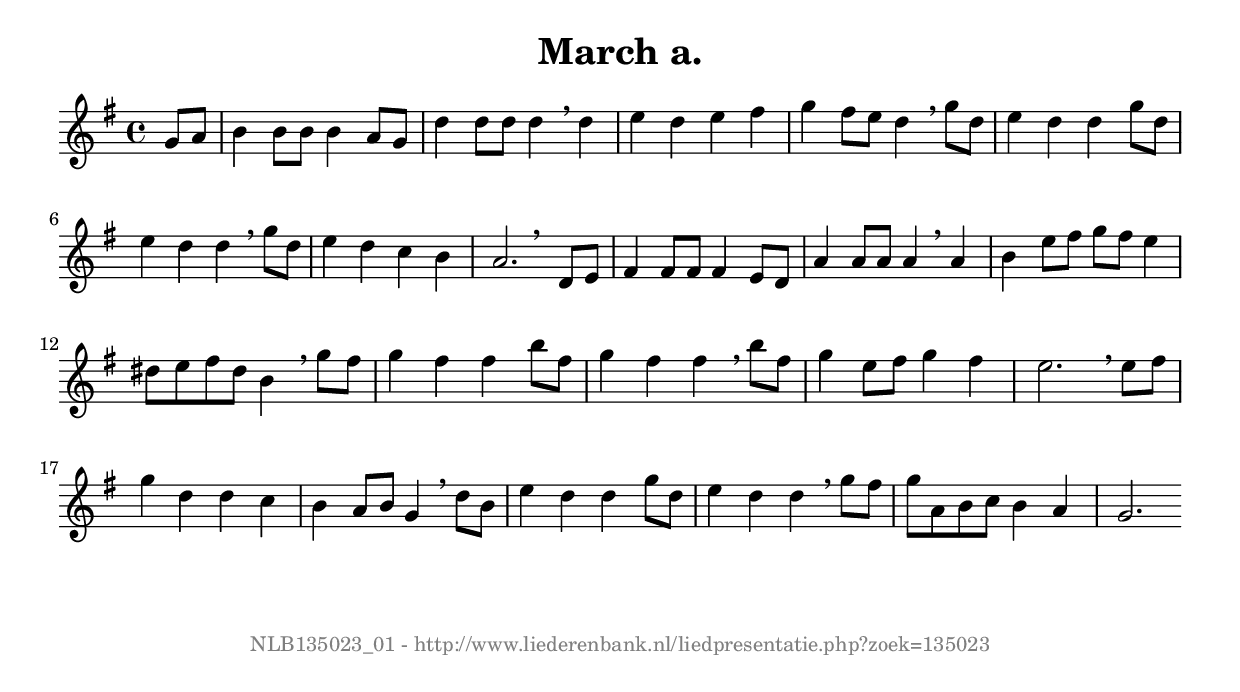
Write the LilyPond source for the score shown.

%
% produced by wce2krn 1.64 (7 June 2014)
%
\version"2.16"
#(append! paper-alist '(("long" . (cons (* 210 mm) (* 2000 mm)))))
#(set-default-paper-size "long")
sb = {\breathe}
mBreak = {\breathe }
bBreak = {\breathe }
x = {\once\override NoteHead #'style = #'cross }
gl=\glissando
itime={\override Staff.TimeSignature #'stencil = ##f }
ficta = {\once\set suggestAccidentals = ##t}
fine = {\once\override Score.RehearsalMark #'self-alignment-X = #1 \mark \markup {\italic{Fine}}}
dc = {\once\override Score.RehearsalMark #'self-alignment-X = #1 \mark \markup {\italic{D.C.}}}
dcf = {\once\override Score.RehearsalMark #'self-alignment-X = #1 \mark \markup {\italic{D.C. al Fine}}}
dcc = {\once\override Score.RehearsalMark #'self-alignment-X = #1 \mark \markup {\italic{D.C. al Coda}}}
ds = {\once\override Score.RehearsalMark #'self-alignment-X = #1 \mark \markup {\italic{D.S.}}}
dsf = {\once\override Score.RehearsalMark #'self-alignment-X = #1 \mark \markup {\italic{D.S. al Fine}}}
dsc = {\once\override Score.RehearsalMark #'self-alignment-X = #1 \mark \markup {\italic{D.S. al Coda}}}
pv = {\set Score.repeatCommands = #'((volta "1"))}
sv = {\set Score.repeatCommands = #'((volta "2"))}
tv = {\set Score.repeatCommands = #'((volta "3"))}
qv = {\set Score.repeatCommands = #'((volta "4"))}
xv = {\set Score.repeatCommands = #'((volta #f))}
\header{ tagline = ""
title = "March a."
}
\score {{
\key g \major
\relative g'
{
\set melismaBusyProperties = #'()
\partial 32*8
\time 4/4
\tempo 4=120
\override Score.MetronomeMark #'transparent = ##t
\override Score.RehearsalMark #'break-visibility = #(vector #t #t #f)
g8 a b4 b8 b b4 a8 g d'4 d8 d d4 \sb d e d e fis g fis8 e d4 \mBreak
g8 d e4 d d g8 d e4 d d \sb g8 d e4 d c b a2. \bar ":|:" \bBreak
d,8 e fis4 fis8 fis fis4 e8 d a'4 a8 a a4 \sb a b e8 fis g fis e4 dis8 e fis dis b4 \mBreak
g'8 fis g4 fis fis b8 fis g4 fis fis \sb b8 fis g4 e8 fis g4 fis e2. \mBreak
e8 fis g4 d d c b a8 b g4 \sb d'8 b e4 d d g8 d e4 d d \sb g8 fis g a, b c b4 a g2. \bar ":|"
 }}
 \midi { }
 \layout {
            indent = 0.0\cm
}
}
\markup { \vspace #0 } \markup { \with-color #grey \fill-line { \center-column { \smaller "NLB135023_01 - http://www.liederenbank.nl/liedpresentatie.php?zoek=135023" } } }
